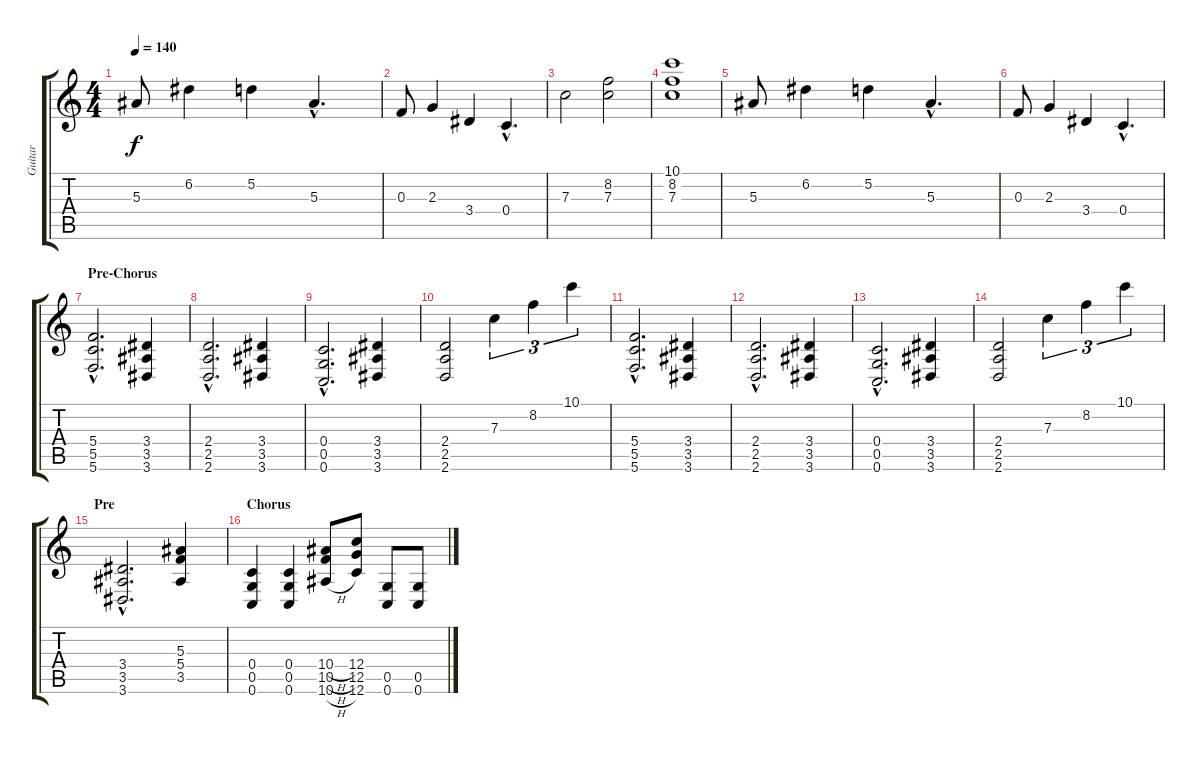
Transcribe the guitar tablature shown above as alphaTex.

\track ("Guitar" "Guitar") {instrument overdrivenguitar}
\staff {score tabs}
\tuning (D4 A3 F3 C3 G2 C2) {hide}
\ts (4 4)
\tempo 140
\clef g2
\ks c
5.3.8{dy f} 6.2.4 5.2.4 5.3{hac}.4{d} |
0.3.8 2.3.4 3.4.4 0.4{hac}.4{d} |
7.3.2{volume 13} (8.2 7.3).2 |
(10.1 8.2 7.3).1 |
5.3.8 6.2.4 5.2.4 5.3{hac}.4{d} |
0.3.8 2.3.4 3.4.4 0.4{hac}.4{d} |
\section ("" "Pre-Chorus")
(5.4{hac} 5.5{hac} 5.6{hac}).2{d} (3.4 3.5 3.6).4 |
(2.4{hac} 2.5{hac} 2.6{hac}).2{d} (3.4 3.5 3.6).4 |
(0.4{hac} 0.5{hac} 0.6{hac}).2{d} (3.4 3.5 3.6).4 |
(2.4 2.5 2.6).2 7.3.4{tu (3 2)} 8.2.4{tu (3 2)} 10.1.4{tu (3 2)} |
(5.4{hac} 5.5{hac} 5.6{hac}).2{d} (3.4 3.5 3.6).4 |
(2.4{hac} 2.5{hac} 2.6{hac}).2{d} (3.4 3.5 3.6).4 |
(0.4{hac} 0.5{hac} 0.6{hac}).2{d} (3.4 3.5 3.6).4 |
(2.4 2.5 2.6).2 7.3.4{tu (3 2)} 8.2.4{tu (3 2)} 10.1.4{tu (3 2)} |
\section ("" "Pre")
(3.4{hac} 3.5{hac} 3.6{hac}).2{d} (5.3 5.4 3.5).4 |
\section ("" "Chorus")
(0.4 0.5 0.6).4 (0.4 0.5 0.6).4 (10.4{h} 10.5{h} 10.6{h}).8 (12.4 12.5 12.6).8 (0.5 0.6).8 (0.5 0.6).8
